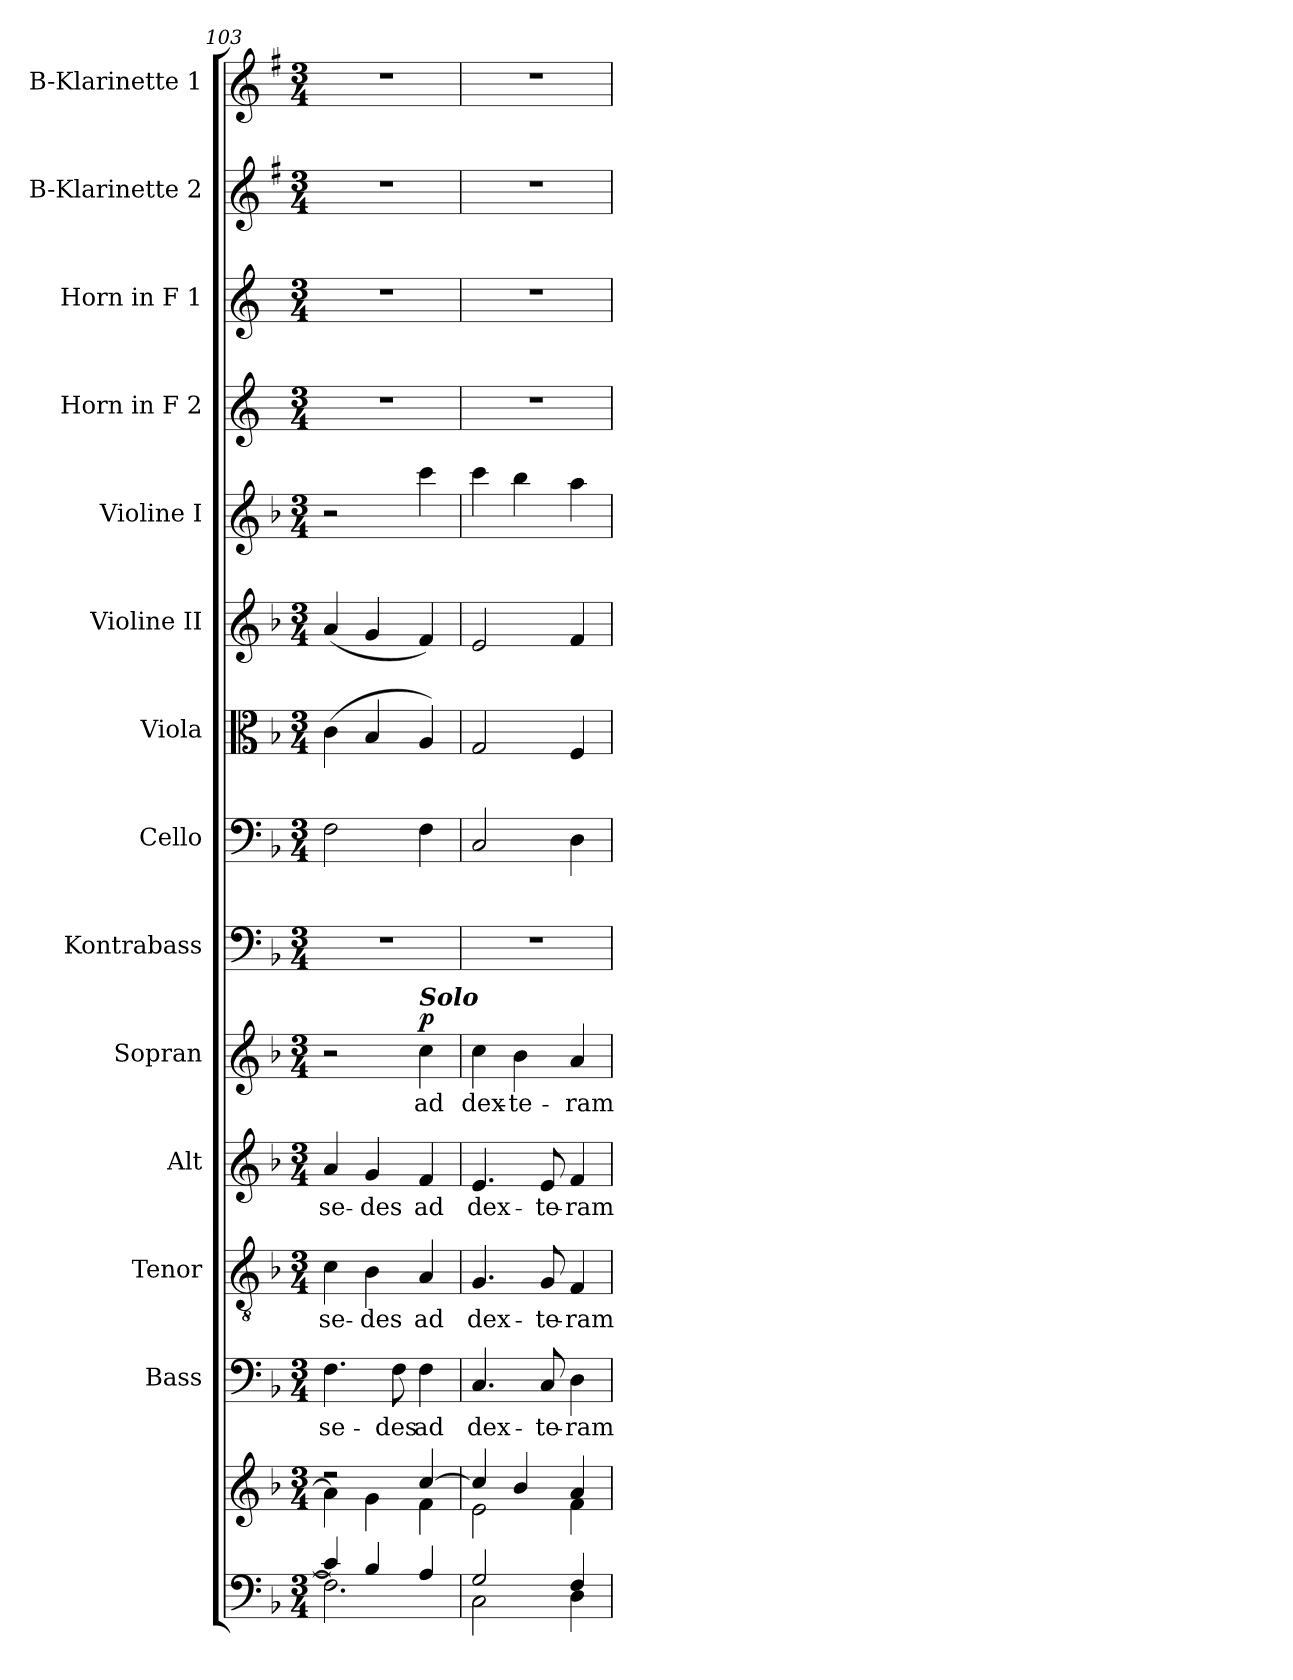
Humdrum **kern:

**kern	**kern	**kern	**text	**kern	**text	**kern	**text	**kern	**text	**dynam	**kern	**kern	**kern	**kern	**kern	**kern	**kern	**kern	**kern
*part14	*part14	*part13	*part13	*part12	*part12	*part11	*part11	*part10	*part10	*part10	*part9	*part8	*part7	*part6	*part5	*part4	*part3	*part2	*part1
*staff15	*staff14	*staff13	*staff13	*staff12	*staff12	*staff11	*staff11	*staff10	*staff10	*staff10	*staff9	*staff8	*staff7	*staff6	*staff5	*staff4	*staff3	*staff2	*staff1
*	*	*I"Bass	*	*I"Tenor	*	*I"Alt	*	*I"Sopran	*	*	*I"Kontrabass	*I"Cello	*I"Viola	*I"Violine II	*I"Violine I	*I"Horn in F 2	*I"Horn in F 1	*I"B-Klarinette 2	*I"B-Klarinette 1
*	*	*I'B.	*	*I'T.	*	*I'A.	*	*I'S.	*	*	*I'Kb.	*	*I'Vla.	*I'Vl. II	*I'Vl. I	*	*	*I'B Kl. 2	*I'B Kl. 1
!!LO:PB:g=z
*clefF4	*clefG2	*clefF4	*	*clefGv2	*	*clefG2	*	*clefG2	*	*	*clefF4	*clefF4	*clefC3	*clefG2	*clefG2	*clefG2	*clefG2	*clefG2	*clefG2
*	*	*	*	*	*	*	*	*	*	*	*ITrd7c12	*	*	*	*	*ITrd4c7	*ITrd4c7	*ITrd1c2	*ITrd1c2
*k[b-]	*k[b-]	*k[b-]	*	*k[b-]	*	*k[b-]	*	*k[b-]	*	*	*k[b-]	*k[b-]	*k[b-]	*k[b-]	*k[b-]	*k[b-]	*k[b-]	*k[b-]	*k[b-]
*F:	*F:	*F:	*	*F:	*	*F:	*	*F:	*	*	*F:	*F:	*F:	*F:	*F:	*F:	*F:	*F:	*F:
*M3/4	*M3/4	*M3/4	*	*M3/4	*	*M3/4	*	*M3/4	*	*	*M3/4	*M3/4	*M3/4	*M3/4	*M3/4	*M3/4	*M3/4	*M3/4	*M3/4
=103	=103	=103	=103	=103	=103	=103	=103	=103	=103	=103	=103	=103	=103	=103	=103	=103	=103	=103	=103
*^	*^	*	*	*	*	*	*	*	*	*	*	*	*	*	*	*	*	*	*
!	!	!	!	!	!LO:LY:b	!	!LO:LY:b	!	!LO:LY:b	!	!	!	!	!	!	!	!	!	!	!	!
4c/]	2.F\]	2rdd	4a\]	4.F\	se-	4c\	se-	4a/	se-	2r	.	.	2.r	2F\	(>4c\	(<4a/	2r	2.r	2.r	2.r	2.r
!	!	!	!	!	!	!	!LO:LY:b	!	!LO:LY:b	!	!	!	!	!	!	!	!	!	!	!	!
4B-/	.	.	4g\	.	.	4B-\	-des	4g/	-des	.	.	.	.	.	4B-/	4g/	.	.	.	.	.
!	!	!	!	!	!LO:LY:b	!	!	!	!	!	!	!	!	!	!	!	!	!	!	!	!
.	.	.	.	8F\	-des	.	.	.	.	.	.	.	.	.	.	.	.	.	.	.	.
!	!	!	!	!	!	!	!	!	!	!LO:TX:a:Bi:t=Solo	!	!	!	!	!	!	!	!	!	!	!
!	!	!	!	!	!LO:LY:b	!	!LO:LY:b	!	!LO:LY:b	!	!LO:LY:b	!LO:DY:a	!	!	!	!	!	!	!	!	!
4A/	.	[>4cc/	4f\	4F\	ad	4A/	ad	4f/	ad	4cc\	ad	p	.	4F\	4A/)	4f/)	4ccc\	.	.	.	.
=104	=104	=104	=104	=104	=104	=104	=104	=104	=104	=104	=104	=104	=104	=104	=104	=104	=104	=104	=104	=104	=104
!	!	!	!	!	!LO:LY:b	!	!LO:LY:b	!	!LO:LY:b	!	!LO:LY:b	!	!	!	!	!	!	!	!	!	!
2G/	2C\	4cc/]	2e\	4.C/	dex-	4.G/	dex-	4.e/	dex-	4cc\	dex-	.	2.r	2C/	2G/	2e/	4ccc\	2.r	2.r	2.r	2.r
!	!	!	!	!	!	!	!	!	!	!	!LO:LY:b	!	!	!	!	!	!	!	!	!	!
.	.	4b-/	.	.	.	.	.	.	.	4b-\	-te-	.	.	.	.	.	4bb-\	.	.	.	.
!	!	!	!	!	!LO:LY:b	!	!LO:LY:b	!	!LO:LY:b	!	!	!	!	!	!	!	!	!	!	!	!
.	.	.	.	8C/	-te-	8G/	-te-	8e/	-te-	.	.	.	.	.	.	.	.	.	.	.	.
!	!	!	!	!	!LO:LY:b	!	!LO:LY:b	!	!LO:LY:b	!	!LO:LY:b	!	!	!	!	!	!	!	!	!	!
4F/	4D\	4a/	4f\	4D\	-ram	4F/	-ram	4f/	-ram	4a/	-ram	.	.	4D\	4F/	4f/	4aa\	.	.	.	.
*v	*v	*	*	*	*	*	*	*	*	*	*	*	*	*	*	*	*	*	*	*	*
*	*v	*v	*	*	*	*	*	*	*	*	*	*	*	*	*	*	*	*	*	*
=	=	=	=	=	=	=	=	=	=	=	=	=	=	=	=	=	=	=	=
*-	*-	*-	*-	*-	*-	*-	*-	*-	*-	*-	*-	*-	*-	*-	*-	*-	*-	*-	*-
